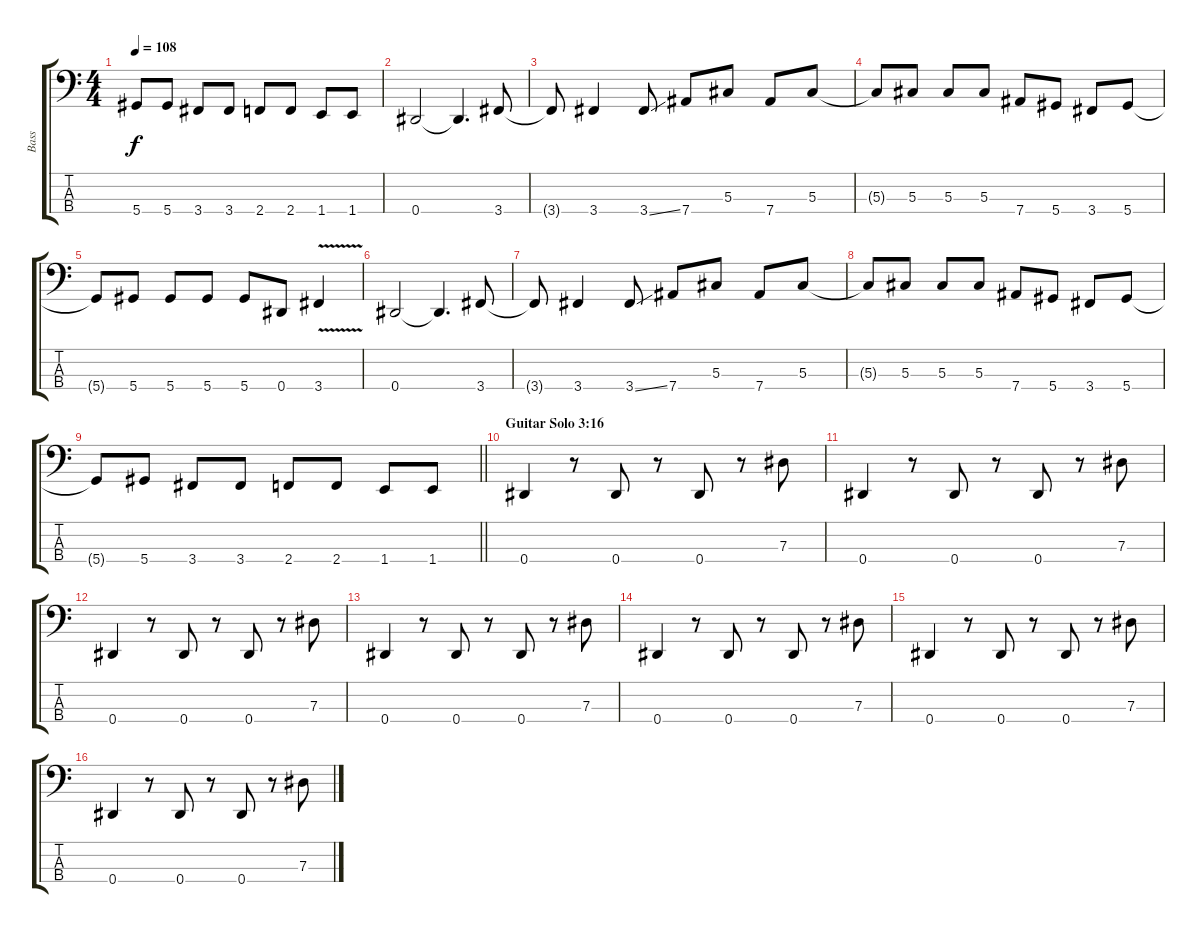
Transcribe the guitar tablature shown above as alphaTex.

\track ("Bass" "Bass") {instrument electricbassfinger}
\staff {score tabs}
\tuning (Gb2 Db2 Ab1 Eb1) {hide}
\ts (4 4)
\tempo 108
\clef f4
\ks c
5.4{t}.8{dy f} 5.4.8 3.4.8 3.4.8 2.4.8 2.4.8 1.4.8 1.4.8 |
0.4.2 0.4{t}.4{d} 3.4.8 |
3.4{t}.8 3.4.4 3.4{ss}.8 7.4.8 5.3.8 7.4.8 5.3.8 |
5.3{t}.8 5.3.8 5.3.8 5.3.8 7.4.8 5.4.8 3.4.8 5.4.8 |
5.4{t}.8 5.4.8 5.4.8 5.4.8 5.4.8 0.4.8 3.4{v}.4 |
0.4.2 0.4{t}.4{d} 3.4.8 |
3.4{t}.8 3.4.4 3.4{ss}.8 7.4.8 5.3.8 7.4.8 5.3.8 |
5.3{t}.8 5.3.8 5.3.8 5.3.8 7.4.8 5.4.8 3.4.8 5.4.8 |
\barLineRight lightlight
5.4{t}.8 5.4.8 3.4.8 3.4.8 2.4.8 2.4.8 1.4.8 1.4.8 |
\section ("" "Guitar Solo 3:16")
0.4.4 r.8 0.4.8 r.8 0.4.8 r.8 7.3.8 |
0.4.4 r.8 0.4.8 r.8 0.4.8 r.8 7.3.8 |
0.4.4 r.8 0.4.8 r.8 0.4.8 r.8 7.3.8 |
0.4.4 r.8 0.4.8 r.8 0.4.8 r.8 7.3.8 |
0.4.4 r.8 0.4.8 r.8 0.4.8 r.8 7.3.8 |
0.4.4 r.8 0.4.8 r.8 0.4.8 r.8 7.3.8 |
0.4.4 r.8 0.4.8 r.8 0.4.8 r.8 7.3.8
